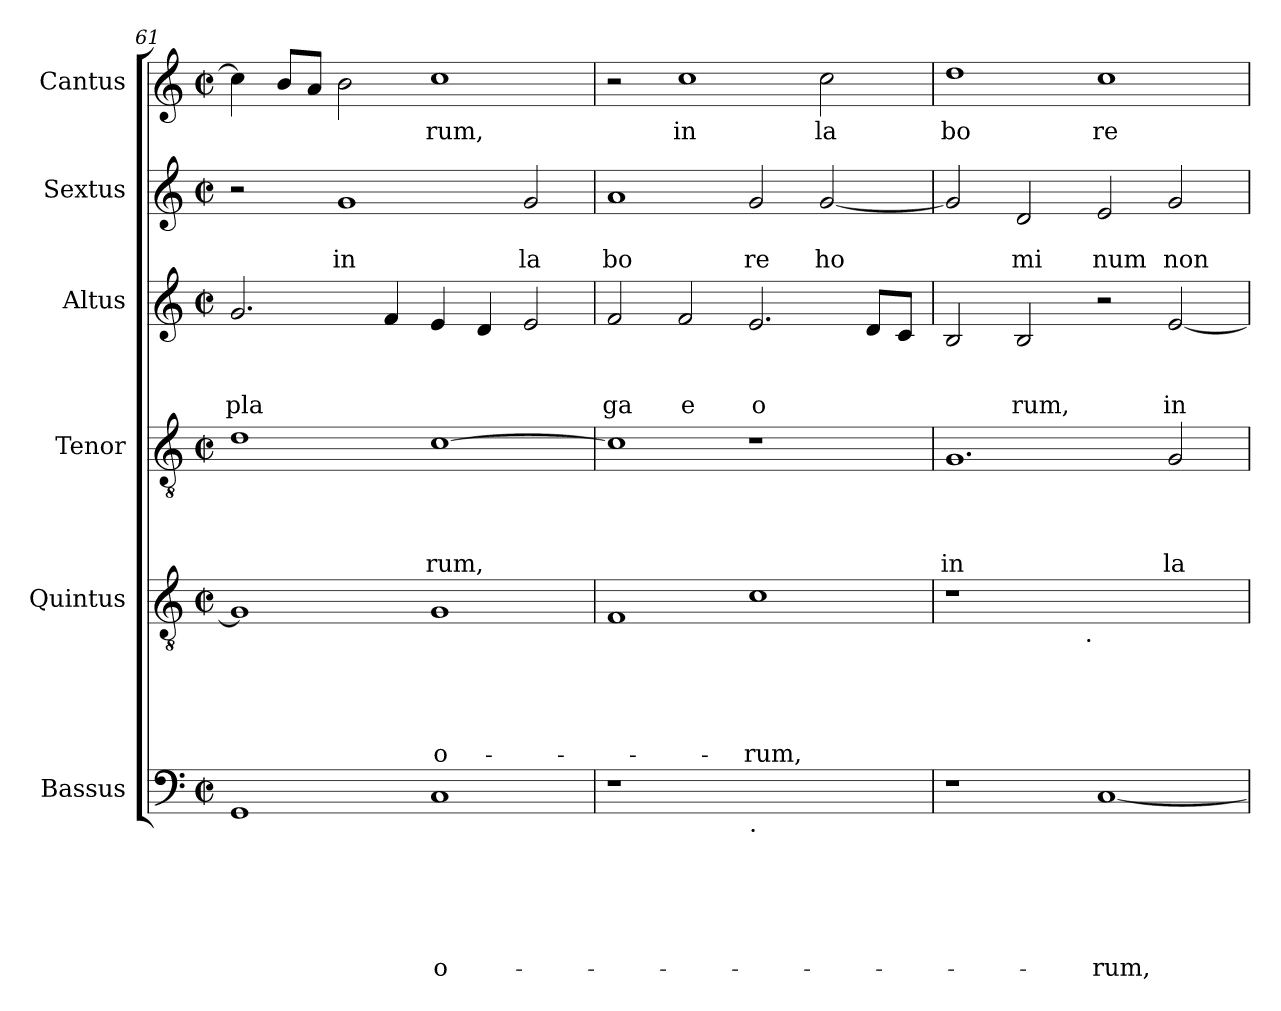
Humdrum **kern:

**kern	**text	**text	**text	**text	**text	**text	**kern	**text	**text	**text	**text	**text	**kern	**text	**text	**text	**text	**kern	**text	**text	**text	**kern	**text	**text	**kern	**text
*part6	*part6	*part6	*part6	*part6	*part6	*part6	*part5	*part5	*part5	*part5	*part5	*part5	*part4	*part4	*part4	*part4	*part4	*part3	*part3	*part3	*part3	*part2	*part2	*part2	*part1	*part1
*staff6	*staff6	*staff6	*staff6	*staff6	*staff6	*staff6	*staff5	*staff5	*staff5	*staff5	*staff5	*staff5	*staff4	*staff4	*staff4	*staff4	*staff4	*staff3	*staff3	*staff3	*staff3	*staff2	*staff2	*staff2	*staff1	*staff1
*I"Bassus	*	*	*	*	*	*	*I"Quintus	*	*	*	*	*	*I"Tenor	*	*	*	*	*I"Altus	*	*	*	*I"Sextus	*	*	*I"Cantus	*
*clefF4	*	*	*	*	*	*	*clefGv2	*	*	*	*	*	*clefGv2	*	*	*	*	*clefG2	*	*	*	*clefG2	*	*	*clefG2	*
*k[]	*	*	*	*	*	*	*k[]	*	*	*	*	*	*k[]	*	*	*	*	*k[]	*	*	*	*k[]	*	*	*k[]	*
*C:	*	*	*	*	*	*	*C:	*	*	*	*	*	*C:	*	*	*	*	*C:	*	*	*	*C:	*	*	*C:	*
*M2/2	*	*	*	*	*	*	*M2/2	*	*	*	*	*	*M2/2	*	*	*	*	*M2/2	*	*	*	*M2/2	*	*	*M2/2	*
*met(c|)	*	*	*	*	*	*	*met(c|)	*	*	*	*	*	*met(c|)	*	*	*	*	*met(c|)	*	*	*	*met(c|)	*	*	*met(c|)	*
=61	=61	=61	=61	=61	=61	=61	=61	=61	=61	=61	=61	=61	=61	=61	=61	=61	=61	=61	=61	=61	=61	=61	=61	=61	=61	=61
!	!	!	!	!	!	!	!	!	!	!	!	!	!	!	!	!	!	!	!	!	!LO:LY:b	!	!	!	!	!
1GG	.	.	.	.	.	.	1G]	.	.	.	.	.	1d	.	.	.	.	2.g/	.	.	pla	2r	.	.	4cc\]	.
.	.	.	.	.	.	.	.	.	.	.	.	.	.	.	.	.	.	.	.	.	.	.	.	.	8b/L	.
.	.	.	.	.	.	.	.	.	.	.	.	.	.	.	.	.	.	.	.	.	.	.	.	.	8a/J	.
!	!	!	!	!	!	!	!	!	!	!	!	!	!	!	!	!	!	!	!	!	!	!	!	!LO:LY:b	!	!
.	.	.	.	.	.	.	.	.	.	.	.	.	.	.	.	.	.	.	.	.	.	1g	.	in	2b\	.
.	.	.	.	.	.	.	.	.	.	.	.	.	.	.	.	.	.	4f/	.	.	.	.	.	.	.	.
!	!	!	!	!	!	!LO:LY:b	!	!	!	!	!	!LO:LY:b	!	!	!	!	!LO:LY:b	!	!	!	!	!	!	!	!	!LO:LY:b
1C	.	.	.	.	.	-o-	1G	.	.	.	.	-o-	[>1c	.	.	.	rum,	4e/	.	.	.	.	.	.	1cc	rum,
.	.	.	.	.	.	.	.	.	.	.	.	.	.	.	.	.	.	4d/	.	.	.	.	.	.	.	.
!	!	!	!	!	!	!	!	!	!	!	!	!	!	!	!	!	!	!	!	!	!	!	!	!LO:LY:b	!	!
.	.	.	.	.	.	.	.	.	.	.	.	.	.	.	.	.	.	2e/	.	.	.	2g/	.	la	.	.
=62	=62	=62	=62	=62	=62	=62	=62	=62	=62	=62	=62	=62	=62	=62	=62	=62	=62	=62	=62	=62	=62	=62	=62	=62	=62	=62
!	!	!	!	!	!	!	!	!	!	!	!	!	!	!	!	!	!	!	!	!	!LO:LY:b	!	!	!LO:LY:b	!	!
1r	.	.	.	.	.	.	1F	.	.	.	.	.	1c]	.	.	.	.	2f/	.	.	ga	1a	.	bo	2r	.
!	!	!	!	!	!	!	!	!	!	!	!	!	!	!	!	!	!	!	!	!	!LO:LY:b	!	!	!	!	!LO:LY:b
.	.	.	.	.	.	.	.	.	.	.	.	.	.	.	.	.	.	2f/	.	.	e	.	.	.	1cc	in
!LO:TX:b:t=.	!	!	!	!	!	!	!	!	!	!	!	!	!	!	!	!	!	!	!	!	!	!	!	!	!	!
!	!	!	!	!	!	!	!	!	!	!	!	!LO:LY:b	!	!	!	!	!	!	!	!	!LO:LY:b	!	!	!LO:LY:b	!	!
1ryy	.	.	.	.	.	.	1c	.	.	.	.	-rum,	1r	.	.	.	.	2.e/	.	.	o	2g/	.	re	.	.
!	!	!	!	!	!	!	!	!	!	!	!	!	!	!	!	!	!	!	!	!	!	!	!	!LO:LY:b	!	!LO:LY:b
.	.	.	.	.	.	.	.	.	.	.	.	.	.	.	.	.	.	.	.	.	.	[<2g/	.	ho	2cc\	la
.	.	.	.	.	.	.	.	.	.	.	.	.	.	.	.	.	.	8d/L	.	.	.	.	.	.	.	.
.	.	.	.	.	.	.	.	.	.	.	.	.	.	.	.	.	.	8c/J	.	.	.	.	.	.	.	.
=63	=63	=63	=63	=63	=63	=63	=63	=63	=63	=63	=63	=63	=63	=63	=63	=63	=63	=63	=63	=63	=63	=63	=63	=63	=63	=63
!	!	!	!	!	!	!	!	!	!	!	!	!	!	!	!	!	!LO:LY:b	!	!	!	!	!	!	!	!	!LO:LY:b
*	*	*	*	*	*	*	*^	*	*	*	*	*	*	*	*	*	*	*	*	*	*	*	*	*	*	*
1r	.	.	.	.	.	.	1r	2ryy	.	.	.	.	.	1.G	.	.	.	in	2B/	.	.	.	2g/]	.	.	1dd	bo
!	!	!	!	!	!	!	!	!	!	!	!	!	!	!	!	!	!	!	!	!	!	!LO:LY:b	!	!	!LO:LY:b	!	!
.	.	.	.	.	.	.	.	4...ryy	.	.	.	.	.	.	.	.	.	.	2B/	.	.	rum,	2d/	.	mi	.	.
!	!	!	!	!	!	!	!	!LO:TX:b:t=.	!	!	!	!	!	!	!	!	!	!	!	!	!	!	!	!	!	!	!
.	.	.	.	.	.	.	.	1ryy	.	.	.	.	.	.	.	.	.	.	.	.	.	.	.	.	.	.	.
!	!	!	!	!	!	!LO:LY:b	!	!	!	!	!	!	!	!	!	!	!	!	!	!	!	!	!	!	!LO:LY:b	!	!LO:LY:b
[<1C	.	.	.	.	.	-rum,	1ryy	.	.	.	.	.	.	.	.	.	.	.	2r	.	.	.	2e/	.	num	1cc	re
!	!	!	!	!	!	!	!	!	!	!	!	!	!	!	!	!	!	!LO:LY:b	!	!	!	!LO:LY:b	!	!	!LO:LY:b	!	!
.	.	.	.	.	.	.	.	.	.	.	.	.	.	2G/	.	.	.	la	[<2e/	.	.	in	2g/	.	non	.	.
.	.	.	.	.	.	.	.	32ryy	.	.	.	.	.	.	.	.	.	.	.	.	.	.	.	.	.	.	.
*	*	*	*	*	*	*	*v	*v	*	*	*	*	*	*	*	*	*	*	*	*	*	*	*	*	*	*	*
=	=	=	=	=	=	=	=	=	=	=	=	=	=	=	=	=	=	=	=	=	=	=	=	=	=	=
*-	*-	*-	*-	*-	*-	*-	*-	*-	*-	*-	*-	*-	*-	*-	*-	*-	*-	*-	*-	*-	*-	*-	*-	*-	*-	*-
